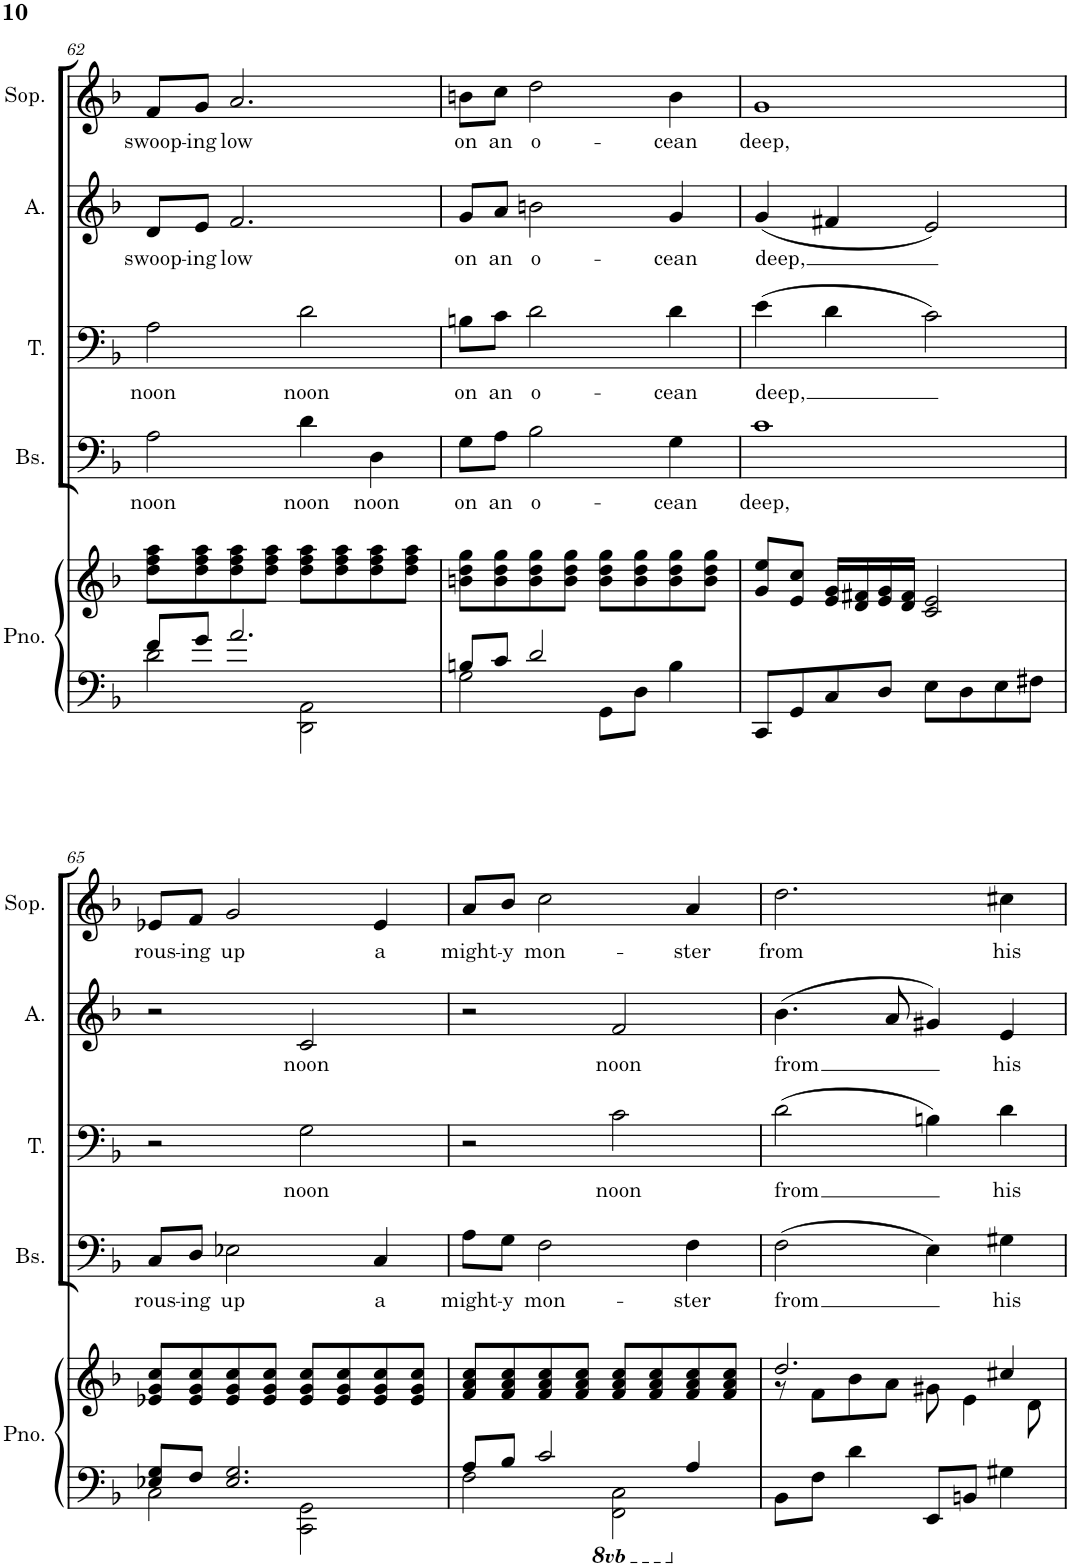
**kern	**kern	**kern	**text	**kern	**text	**kern	**text	**kern	**text
*part5	*part5	*part4	*part4	*part3	*part3	*part2	*part2	*part1	*part1
*staff6	*staff5	*staff4	*staff4	*staff3	*staff3	*staff2	*staff2	*staff1	*staff1
*I"Piano	*	*I"Bas	*	*I"Tenor	*	*I"Alt	*	*I"Sopraan	*
*I'Pno.	*	*I'Bs.	*	*I'T.	*	*I'A.	*	*I'Sop.	*
!!LO:PB:g=z
*clefF4	*clefG2	*clefF4	*	*clefF4	*	*clefG2	*	*clefG2	*
*k[b-]	*k[b-]	*k[b-]	*	*k[b-]	*	*k[b-]	*	*k[b-]	*
*M4/4	*M4/4	*M4/4	*	*M4/4	*	*M4/4	*	*M4/4	*
=62	=62	=62	=62	=62	=62	=62	=62	=62	=62
*^	*	*	*	*	*	*	*	*	*
!	!	!	!	!LO:LY:b	!	!LO:LY:b	!	!LO:LY:b	!	!LO:LY:b
8f/L	2d\	8dd\ 8ff\ 8aa\L	2A\	noon	2A\	noon	8d/L	swoop-	8f/L	swoop-
!	!	!	!	!	!	!	!	!LO:LY:b	!	!LO:LY:b
8g/J	.	8dd\ 8ff\ 8aa\	.	.	.	.	8e/J	-ing	8g/J	-ing
!	!	!	!	!	!	!	!	!LO:LY:b	!	!LO:LY:b
2.a/	.	8dd\ 8ff\ 8aa\	.	.	.	.	2.f/	low	2.a/	low
.	.	8dd\ 8ff\ 8aa\J	.	.	.	.	.	.	.	.
!	!	!	!	!LO:LY:b	!	!LO:LY:b	!	!	!	!
.	2DD\ 2AA\	8dd\ 8ff\ 8aa\L	4d\	noon	2d\	noon	.	.	.	.
.	.	8dd\ 8ff\ 8aa\	.	.	.	.	.	.	.	.
!	!	!	!	!LO:LY:b	!	!	!	!	!	!
.	.	8dd\ 8ff\ 8aa\	4D\	noon	.	.	.	.	.	.
.	.	8dd\ 8ff\ 8aa\J	.	.	.	.	.	.	.	.
=63	=63	=63	=63	=63	=63	=63	=63	=63	=63	=63
!	!	!	!	!LO:LY:b	!	!LO:LY:b	!	!LO:LY:b	!	!LO:LY:b
8Bn/L	2G\	8bn\ 8dd\ 8gg\L	8G\L	on	8Bn\L	on	8g/L	on	8bn\L	on
!	!	!	!	!LO:LY:b	!	!LO:LY:b	!	!LO:LY:b	!	!LO:LY:b
8c/J	.	8b\ 8dd\ 8gg\	8A\J	an	8c\J	an	8a/J	an	8cc\J	an
!	!	!	!	!LO:LY:b	!	!LO:LY:b	!	!LO:LY:b	!	!LO:LY:b
2d/	.	8b\ 8dd\ 8gg\	2B-\	o-	2d\	o-	2bn\	o-	2dd\	o-
.	.	8b\ 8dd\ 8gg\J	.	.	.	.	.	.	.	.
.	8GG\L	8b\ 8dd\ 8gg\L	.	.	.	.	.	.	.	.
.	8D\J	8b\ 8dd\ 8gg\	.	.	.	.	.	.	.	.
!	!	!	!	!LO:LY:b	!	!LO:LY:b	!	!LO:LY:b	!	!LO:LY:b
4B\	4ryy	8b\ 8dd\ 8gg\	4G\	-cean	4d\	-cean	4g/	-cean	4b\	-cean
.	.	8b\ 8dd\ 8gg\J	.	.	.	.	.	.	.	.
*v	*v	*	*	*	*	*	*	*	*	*
=64	=64	=64	=64	=64	=64	=64	=64	=64	=64
!	!	!	!LO:LY:b	!	!LO:LY:b	!	!LO:LY:b	!	!LO:LY:b
8CC/L	8g/ 8ee/L	1c	deep,	(4e\	deep,	(4g/	deep,	1g	deep,
8GG/	8e/ 8cc/J	.	.	.	.	.	.	.	.
8C/	16e/ 16g/LL	.	.	4d\	.	4f#X/	.	.	.
.	16d/ 16f#X/	.	.	.	.	.	.	.	.
8D/J	16e/ 16g/	.	.	.	.	.	.	.	.
.	16d/ 16f#/JJ	.	.	.	.	.	.	.	.
8E\L	2c/ 2e/	.	.	2c\)	.	2e/)	.	.	.
8D\	.	.	.	.	.	.	.	.	.
8E\	.	.	.	.	.	.	.	.	.
8F#X\J	.	.	.	.	.	.	.	.	.
!!LO:LB:g=z
=65	=65	=65	=65	=65	=65	=65	=65	=65	=65
*^	*	*	*	*	*	*	*	*	*
!	!	!	!	!LO:LY:b	!	!	!	!	!	!LO:LY:b
8E-X/ 8G/L	2C\	8e-X/ 8g/ 8cc/L	8C/L	rous-	2r	.	2r	.	8e-X/L	rous-
!	!	!	!	!LO:LY:b	!	!	!	!	!	!LO:LY:b
8F/J	.	8e-/ 8g/ 8cc/	8D/J	-ing	.	.	.	.	8f/J	-ing
!	!	!	!	!LO:LY:b	!	!	!	!	!	!LO:LY:b
2.E-/ 2.G/	.	8e-/ 8g/ 8cc/	2E-X\	up	.	.	.	.	2g/	up
.	.	8e-/ 8g/ 8cc/J	.	.	.	.	.	.	.	.
!	!	!	!	!	!	!LO:LY:b	!	!LO:LY:b	!	!
.	2CC\ 2GG\	8e-/ 8g/ 8cc/L	.	.	2G\	noon	2c/	noon	.	.
.	.	8e-/ 8g/ 8cc/	.	.	.	.	.	.	.	.
!	!	!	!	!LO:LY:b	!	!	!	!	!	!LO:LY:b
.	.	8e-/ 8g/ 8cc/	4C/	a	.	.	.	.	4e-/	a
.	.	8e-/ 8g/ 8cc/J	.	.	.	.	.	.	.	.
=66	=66	=66	=66	=66	=66	=66	=66	=66	=66	=66
!	!	!	!	!LO:LY:b	!	!	!	!	!	!LO:LY:b
8A/L	2F\	8f/ 8a/ 8cc/L	8A\L	might-	2r	.	2r	.	8a/L	might-
!	!	!	!	!LO:LY:b	!	!	!	!	!	!LO:LY:b
8B-/J	.	8f/ 8a/ 8cc/	8G\J	-y	.	.	.	.	8b-/J	-y
!	!	!	!	!LO:LY:b	!	!	!	!	!	!LO:LY:b
2c/	.	8f/ 8a/ 8cc/	2F\	mon-	.	.	.	.	2cc\	mon-
.	.	8f/ 8a/ 8cc/J	.	.	.	.	.	.	.	.
!	!	!	!	!	!	!LO:LY:b	!	!LO:LY:b	!	!
.	2FFF\ 2CC\	8f/ 8a/ 8cc/L	.	.	2c\	noon	2f/	noon	.	.
.	.	8f/ 8a/ 8cc/	.	.	.	.	.	.	.	.
!	!	!	!	!LO:LY:b	!	!	!	!	!	!LO:LY:b
4AA/	.	8f/ 8a/ 8cc/	4F\	-ster	.	.	.	.	4a/	-ster
.	.	8f/ 8a/ 8cc/J	.	.	.	.	.	.	.	.
*v	*v	*	*	*	*	*	*	*	*	*
=67	=67	=67	=67	=67	=67	=67	=67	=67	=67
*	*^	*	*	*	*	*	*	*	*
!	!	!	!	!LO:LY:b	!	!LO:LY:b	!	!LO:LY:b	!	!LO:LY:b
8BB-\L	2.dd/	8r	(2F\	from	(2d\	from	(4.b-\	from	2.dd\	from
8F\J	.	8f\L	.	.	.	.	.	.	.	.
4d\	.	8b-\	.	.	.	.	.	.	.	.
.	.	8a\J	.	.	.	.	8a/	.	.	.
8EE/L	.	8g#X\	4E\)	.	4Bn\)	.	4g#X/)	.	.	.
8BBn/J	.	4e\	.	.	.	.	.	.	.	.
!	!	!	!	!LO:LY:b	!	!LO:LY:b	!	!LO:LY:b	!	!LO:LY:b
4G#X\	4cc#X/	.	4G#X\	his	4d\	his	4e/	his	4cc#X\	his
.	.	8d\	.	.	.	.	.	.	.	.
*	*v	*v	*	*	*	*	*	*	*	*
=	=	=	=	=	=	=	=	=	=
*-	*-	*-	*-	*-	*-	*-	*-	*-	*-
